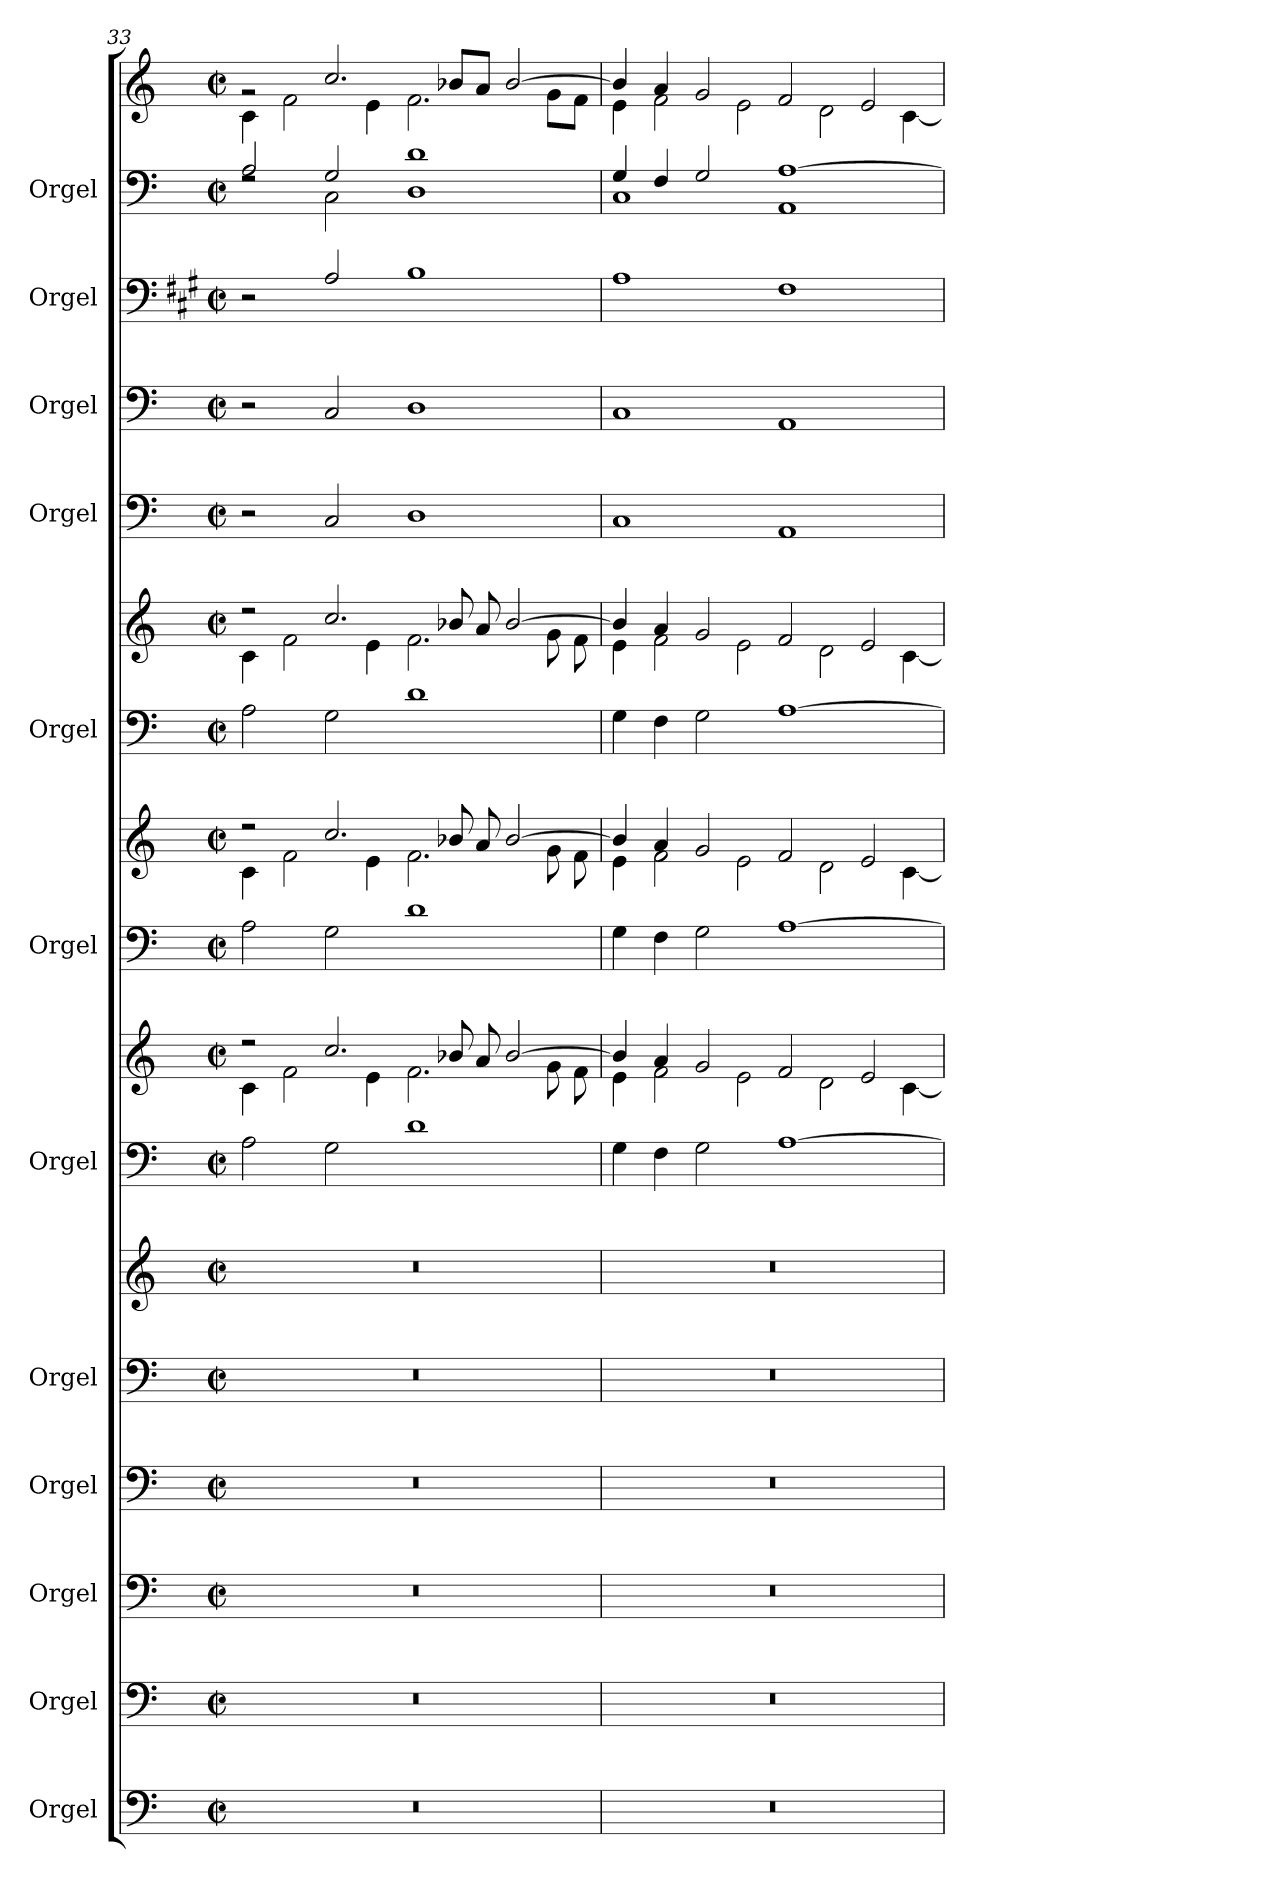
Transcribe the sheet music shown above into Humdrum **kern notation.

**kern	**kern	**kern	**kern	**kern	**kern	**kern	**kern	**kern	**kern	**kern	**kern	**kern	**kern	**kern	**kern	**kern
*part12	*part11	*part10	*part9	*part8	*part8	*part7	*part7	*part6	*part6	*part5	*part5	*part4	*part3	*part2	*part1	*part1
*staff17	*staff16	*staff15	*staff14	*staff13	*staff12	*staff11	*staff10	*staff9	*staff8	*staff7	*staff6	*staff5	*staff4	*staff3	*staff2	*staff1
*I"Orgel	*I"Orgel	*I"Orgel	*I"Orgel	*I"Orgel	*	*I"Orgel	*	*I"Orgel	*	*I"Orgel	*	*I"Orgel	*I"Orgel	*I"Orgel	*I"Orgel	*
*I'Org.	*I'Org.	*I'Org.	*I'Org.	*I'Org.	*	*I'Org.	*	*I'Org.	*	*I'Org.	*	*I'Org.	*I'Org.	*I'Org.	*	*
*clefF4	*clefF4	*clefF4	*clefF4	*clefF4	*clefG2	*clefF4	*clefG2	*clefF4	*clefG2	*clefF4	*clefG2	*clefF4	*clefF4	*clefF4	*clefF4	*clefG2
*	*	*	*	*	*	*	*	*	*	*	*	*	*	*ITrd5c9	*	*
*k[]	*k[]	*k[]	*k[]	*k[]	*k[]	*k[]	*k[]	*k[]	*k[]	*k[]	*k[]	*k[]	*k[]	*k[]	*k[]	*k[]
*M4/2	*M4/2	*M4/2	*M4/2	*M4/2	*M4/2	*M4/2	*M4/2	*M4/2	*M4/2	*M4/2	*M4/2	*M4/2	*M4/2	*M4/2	*M4/2	*M4/2
*met(c|)	*met(c|)	*met(c|)	*met(c|)	*met(c|)	*met(c|)	*met(c|)	*met(c|)	*met(c|)	*met(c|)	*met(c|)	*met(c|)	*met(c|)	*met(c|)	*met(c|)	*met(c|)	*met(c|)
=33	=33	=33	=33	=33	=33	=33	=33	=33	=33	=33	=33	=33	=33	=33	=33	=33
*	*	*	*	*	*	*	*^	*	*^	*	*^	*	*	*	*^	*^
0r	0r	0r	0r	0r	0r	2A\	2r	4c\	2A\	2r	4c\	2A\	2r	4c\	2r	2r	2r	2A/	2rF	2rg	4c\
.	.	.	.	.	.	.	.	2f\	.	.	2f\	.	.	2f\	.	.	.	.	.	.	2f\
.	.	.	.	.	.	2G\	2.cc/	.	2G\	2.cc/	.	2G\	2.cc/	.	2C/	2C/	2C/	2G/	2C\	2.cc/	.
.	.	.	.	.	.	.	.	4e\	.	.	4e\	.	.	4e\	.	.	.	.	.	.	4e\
.	.	.	.	.	.	1d	.	2.f\	1d	.	2.f\	1d	.	2.f\	1D	1D	1D	1d	1D	.	2.f\
.	.	.	.	.	.	.	8b-X/	.	.	8b-X/	.	.	8b-X/	.	.	.	.	.	.	8b-X/L	.
.	.	.	.	.	.	.	8a/	.	.	8a/	.	.	8a/	.	.	.	.	.	.	8a/J	.
.	.	.	.	.	.	.	[2b-/	.	.	[2b-/	.	.	[2b-/	.	.	.	.	.	.	[2b-/	.
.	.	.	.	.	.	.	.	8g\	.	.	8g\	.	.	8g\	.	.	.	.	.	.	8g\L
.	.	.	.	.	.	.	.	8f\	.	.	8f\	.	.	8f\	.	.	.	.	.	.	8f\J
!!LO:LB:g=z	!!
=34	=34	=34	=34	=34	=34	=34	=34	=34	=34	=34	=34	=34	=34	=34	=34	=34	=34	=34	=34	=34	=34
0r	0r	0r	0r	0r	0r	4G\	4b-/]	4e\	4G\	4b-/]	4e\	4G\	4b-/]	4e\	1C	1C	1C	4G/	1C	4b-/]	4e\
.	.	.	.	.	.	4F\	4a/	2f\	4F\	4a/	2f\	4F\	4a/	2f\	.	.	.	4F/	.	4a/	2f\
.	.	.	.	.	.	2G\	2g/	.	2G\	2g/	.	2G\	2g/	.	.	.	.	2G/	.	2g/	.
.	.	.	.	.	.	.	.	2e\	.	.	2e\	.	.	2e\	.	.	.	.	.	.	2e\
.	.	.	.	.	.	[1A	2f/	.	[1A	2f/	.	[1A	2f/	.	1AA	1AA	1AA	[1A	1AA	2f/	.
.	.	.	.	.	.	.	.	2d\	.	.	2d\	.	.	2d\	.	.	.	.	.	.	2d\
.	.	.	.	.	.	.	2e/	.	.	2e/	.	.	2e/	.	.	.	.	.	.	2e/	.
.	.	.	.	.	.	.	.	[4c\	.	.	[4c\	.	.	[4c\	.	.	.	.	.	.	[4c\
*	*	*	*	*	*	*	*	*	*	*	*	*	*	*	*	*	*	*v	*v	*	*
*	*	*	*	*	*	*	*v	*v	*	*v	*v	*	*v	*v	*	*	*	*	*v	*v
=	=	=	=	=	=	=	=	=	=	=	=	=	=	=	=	=
*-	*-	*-	*-	*-	*-	*-	*-	*-	*-	*-	*-	*-	*-	*-	*-	*-
